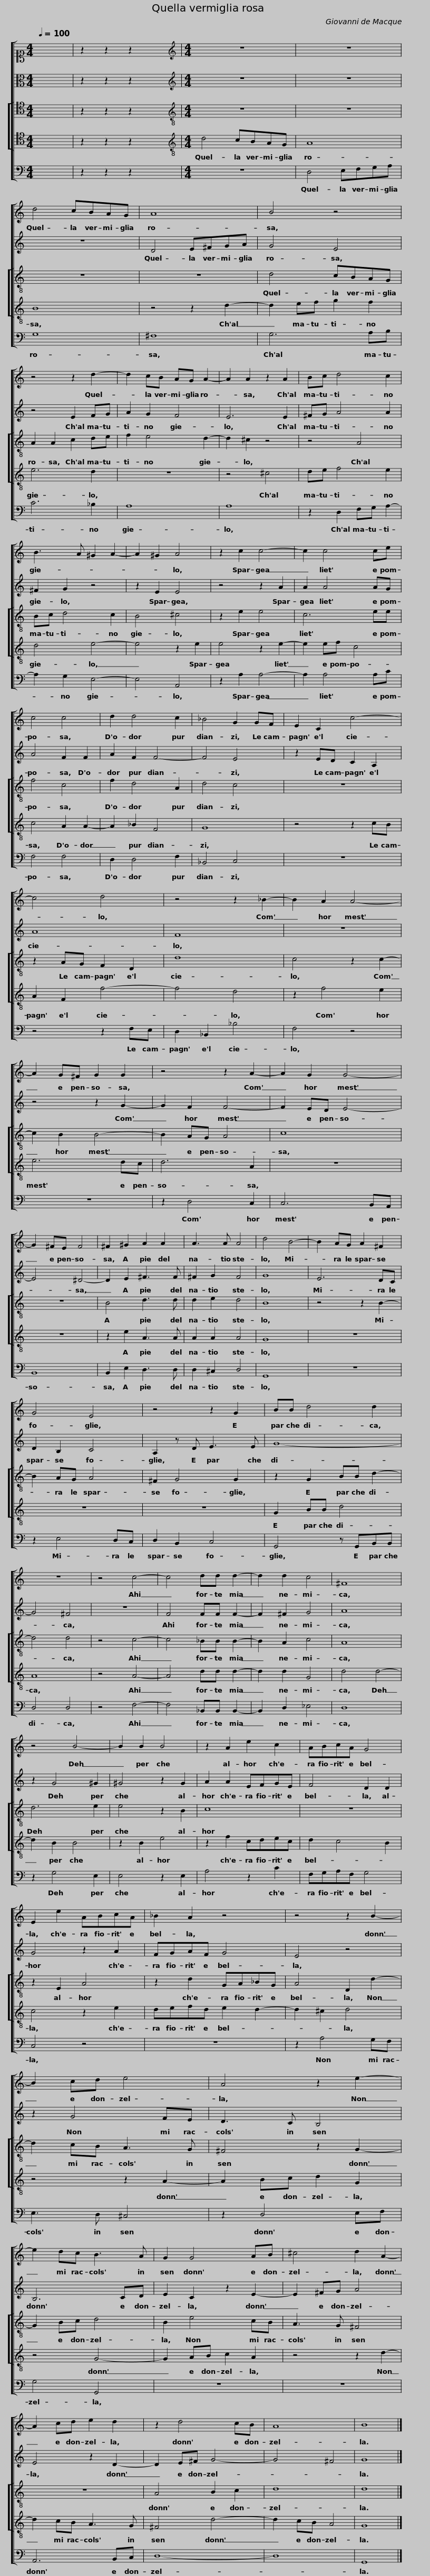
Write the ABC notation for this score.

X:1
%%score [ 1 2 [ 3 4 ] 5 ]
L:1/8
Q:1/4=100
M:4/4
I:linebreak $
K:C
V:1 alto1
V:2 alto
V:3 tenor
V:4 tenor
V:5 bass
V:1
 x8 | z2 z2 z2 x2 |[M:4/4][K:treble] z8 | z8 | d4 cBAG | %5
 A8 |$ B4 z4 |$ z4 z2 d2- | d2 cB AG A2- | A2 A2 z2 A2 | %10
 Bc d4 c2 | B3 A ^G2 A2- | A2 ^G2 A4 |$ z2 c2 c4- | c2 c4 ce | %15
 c4 c4 | d2 d4 c2 | _B4 G2 GF | E2 C2 c4- |$ c4 d4 | %20
 z4 z2 _B2- | B2 A2 A4- | A2 G^F G2 G2 | z4 z2 A2- |$ A2 G2 G4- | %25
 G2 ^FE F4 | ^F2 ^G2 A2 A2 | A3 A A4 | d4 B4- | B2 AG A2 ^F2 | %30
 G4 E4 |$ z4 z2 G2 | BB d4 d2 | z8 | z4 c4- | %35
 c4 dd d2- | d2 d2 c4 | ^F8 |$ z4 B4- | B2 B2 B4 | %40
 z2 A2 e2 c2 | ABcA G4 | E2 e2 ABcA | _B2 A2 z4 |$ z4 z2 B2- | %45
 B2 cd e4 | A4 z2 e2- | e2 dc B3 A | G2 G4 AB |$ ^c4 d2 A2- | %50
 A2 cd e2 d2 | z2 d4 cB | A8 | B8 |] %54
V:2
 x8 | z2 z2 z2 x2 |[M:4/4][K:treble] z8 | z8 | z8 | %5
 D4 E^FGA |$ G4 E4 |$ z4 E2 FG | A2 G2 F4 | E6 E2 | %10
 ^FG A4 A2 | ^F2 G2 z4 | z2 E2 E4 |$ z4 z2 A2 | A2 A4 AG | %15
 A4 F2 F2 | A2 F2 F4- | F4 E4 | z2 ED C2 A,2 |$ A8 | %20
 F8 | z8 | z4 z2 G2- | G2 F2 F4- |$ F2 ED E4- | %25
 E4 ^D4- | D2 E2 ^F3 F | ^F2 G2 F4 | G8 | E6 DC | %30
 D2 B,2 C4 |$ A,2 z D E3 E | G8- | G4 ^F4 | z8 | %35
 F4 FF F2- | F2 ^F2 G4 | A8 |$ z2 G4 ^G2 | ^G4 z2 G2 | %40
 A2 A2 EFGE | F4 D2 D2 | G4 z2 A2 | FGAF G4 |$ E4 z4 | %45
 z2 G4 FE | D3 C B,4 | B,6 CD | E2 C2 z2 E2- |$ E2 ^FG A4 | %50
 E4 z2 D2- | D2 E^F G4- | G4 ^F4 | G8 |] %54
V:3
 x8 | z2 z2 z2 x2 |[M:4/4][K:treble-8] z8 | z8 | z8 | %5
 z8 |$ d4 cBAG |$ A2 A2 c2 de | f2 e4 d2- | d2 ^c2 z4 | %10
 z4 A4 | Bc d4 c2 | B4 ^c4 |$ z2 e2 e4 | c6 ee | %15
 f4 c4 | f2 d4 A2 | d4 c4 | z8 |$ z2 AG F2 D2 | %20
 d8 | c4 z2 c2- | c2 B2 B4- | B2 AG A4 |$ c8 | %25
 z8 | B4 d3 d | d2 e2 d4 | B8 | z4 z2 B2- | %30
 B2 AG A4 |$ ^F2 G4 G2 | z2 G2 BB d2- | d4 d4 | z4 c4- | %35
 c4 _BB B2- | B2 A2 c4 | A8 |$ d6 e2 | e4 z2 B2 | %40
 c8 | z8 | z2 E2 A4 | z2 d2 GA_BG |$ A4 D2 d2- | %45
 d2 cB A3 G | ^F4 z2 G2- | G2 Bc d4 | B2 e4 cB |$ A3 G ^F4 | %50
 z8 | A4 B2 c2 | d8 | d8 |] %54
V:4
 x8 | z2 z2 z2 x2 |[M:4/4][K:treble-8] d4 cBAG | A8 | B8 | %5
 z4 z2 d2- |$ d2 ef g2 f2 |$ e6 d2 | z8 | z4 ^c4 | %10
 de f4 e2 | d4 e4- | e4 z2 e2 |$ e4 z2 e2- | e2 ef c4 | %15
 c4 A2 A2- | A2 _B2 F4 | G8 | z4 z2 cB |$ A2 F2 f4- | %20
 f4 d4 | z2 f4 e2 | e6 dc | d6 A2 |$ z8 | %25
 z8 | z2 e2 A3 A | A2 A2 A4 | G8 | z8 | %30
 z8 |$ z8 | G2 BB d4 | A8 | z4 A4- | %35
 A4 dd d2- | d2 d2 G4 | d4 d4- |$ d2 B2 B4 | z2 B2 e4 | %40
 z2 f2 cdec | d2 c4 B2 | c4 z2 e2 | defd e2 d2- |$ d2 ^c2 d4 | %45
 z4 z2 A2- | A2 Bc d2 G2 | z4 G4- | G2 AB c2 A2 |$ z4 z2 d2- | %50
 d2 cB A3 G | ^F4 d4- | d2 cB A4 | G8 |] %54
V:5
 x8 | z2 z2 z2 x2 |[M:4/4] z8 | D,4 E,F,G,A, | G,8 | %5
 ^F,8 |$ G,6 A,B, |$ C6 _B,2 | A,8 | A,8 | %10
 z2 D,2 F,G, A,2- | A,2 G,2 E,4- | E,4 A,,4 |$ z2 A,2 A,4- | A,2 A,4 A,C | %15
 F,4 F,4 | D,2 D,4 F,2 | _B,,4 C,4 | z8 |$ z4 z2 F,E, | %20
 D,2 _B,,2 _B,4 | F,4 z4 | z8 | z2 D,4 C,2 |$ C,6 B,,A,, | %25
 B,,8 | B,,2 E,2 D,3 D, | D,2 ^C,2 D,4 | G,,8 | z8 | %30
 z2 E,4 D,C, |$ D,2 B,,2 C,4 | G,,4 z G,,B,,B,, | D,4 D,4 | z4 F,4- | %35
 F,4 _B,,B,, B,,2- | B,,2 D,2 _E,4 | D,8 |$ z2 G,4 E,2 | E,4 z2 E,2 | %40
 A,4 z2 C2 | F,G,A,F, G,4 | C,4 z4 | z8 |$ z2 A,4 G,F, | %45
 E,3 D, ^C,4 | z2 D,4 E,F, | G,4 G,,4 | z8 |$ z8 | %50
 A,,6 B,,C, | D,8- | D,8 | G,,8 |] %54
